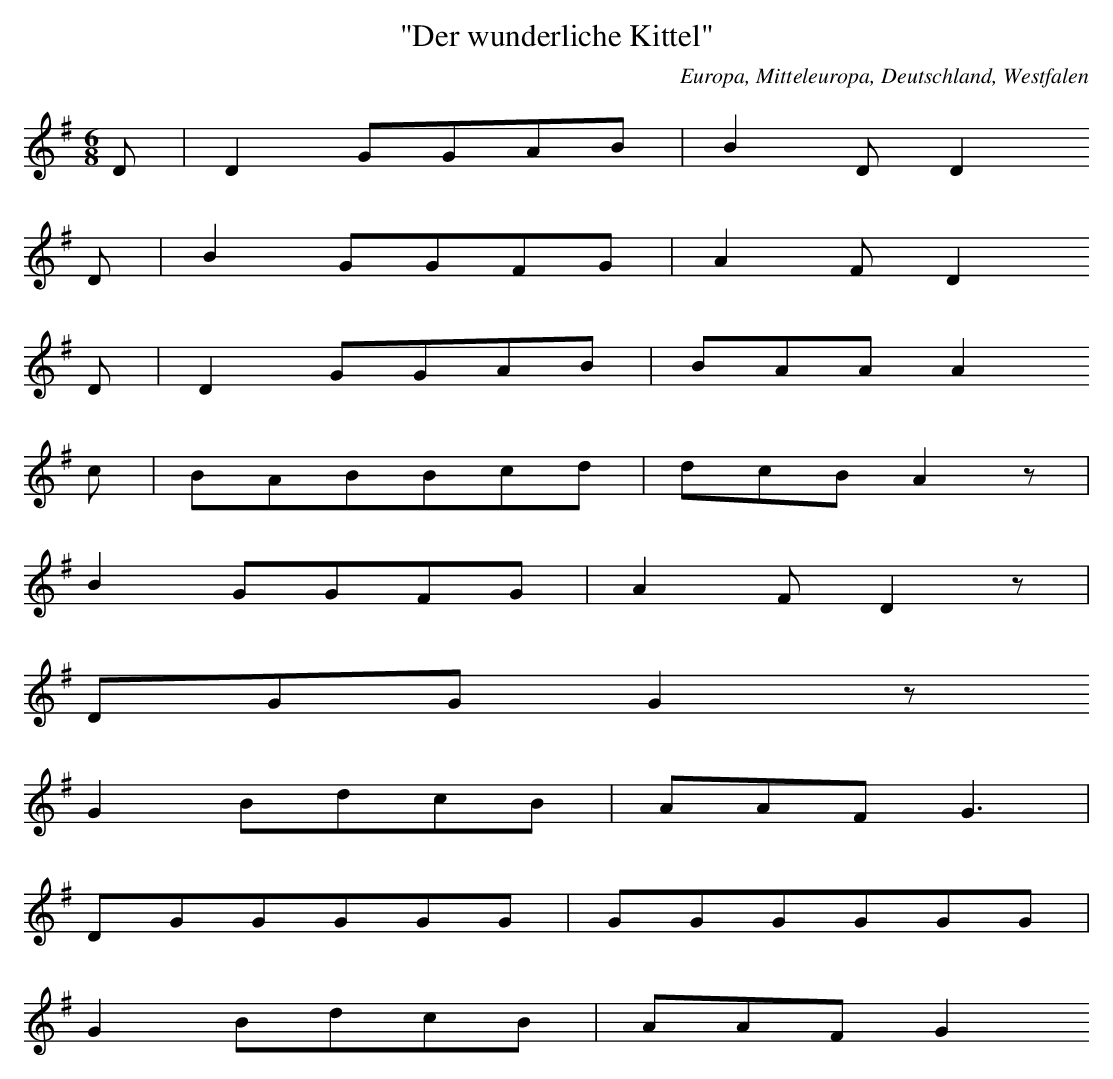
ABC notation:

X:1
T: "Der wunderliche Kittel"
O: Europa, Mitteleuropa, Deutschland, Westfalen
M: 6/8
L: 1/8
K: G
D | D2GGAB | B2DD2
D | B2GGFG | A2FD2
D | D2GGAB | BAAA2
c | BABBcd | dcBA2z |
B2GGFG | A2FD2z |
DGGG2z
G2BdcB | AAFG3 |
DGGGGG | GGGGGG |
G2BdcB | AAFG2
